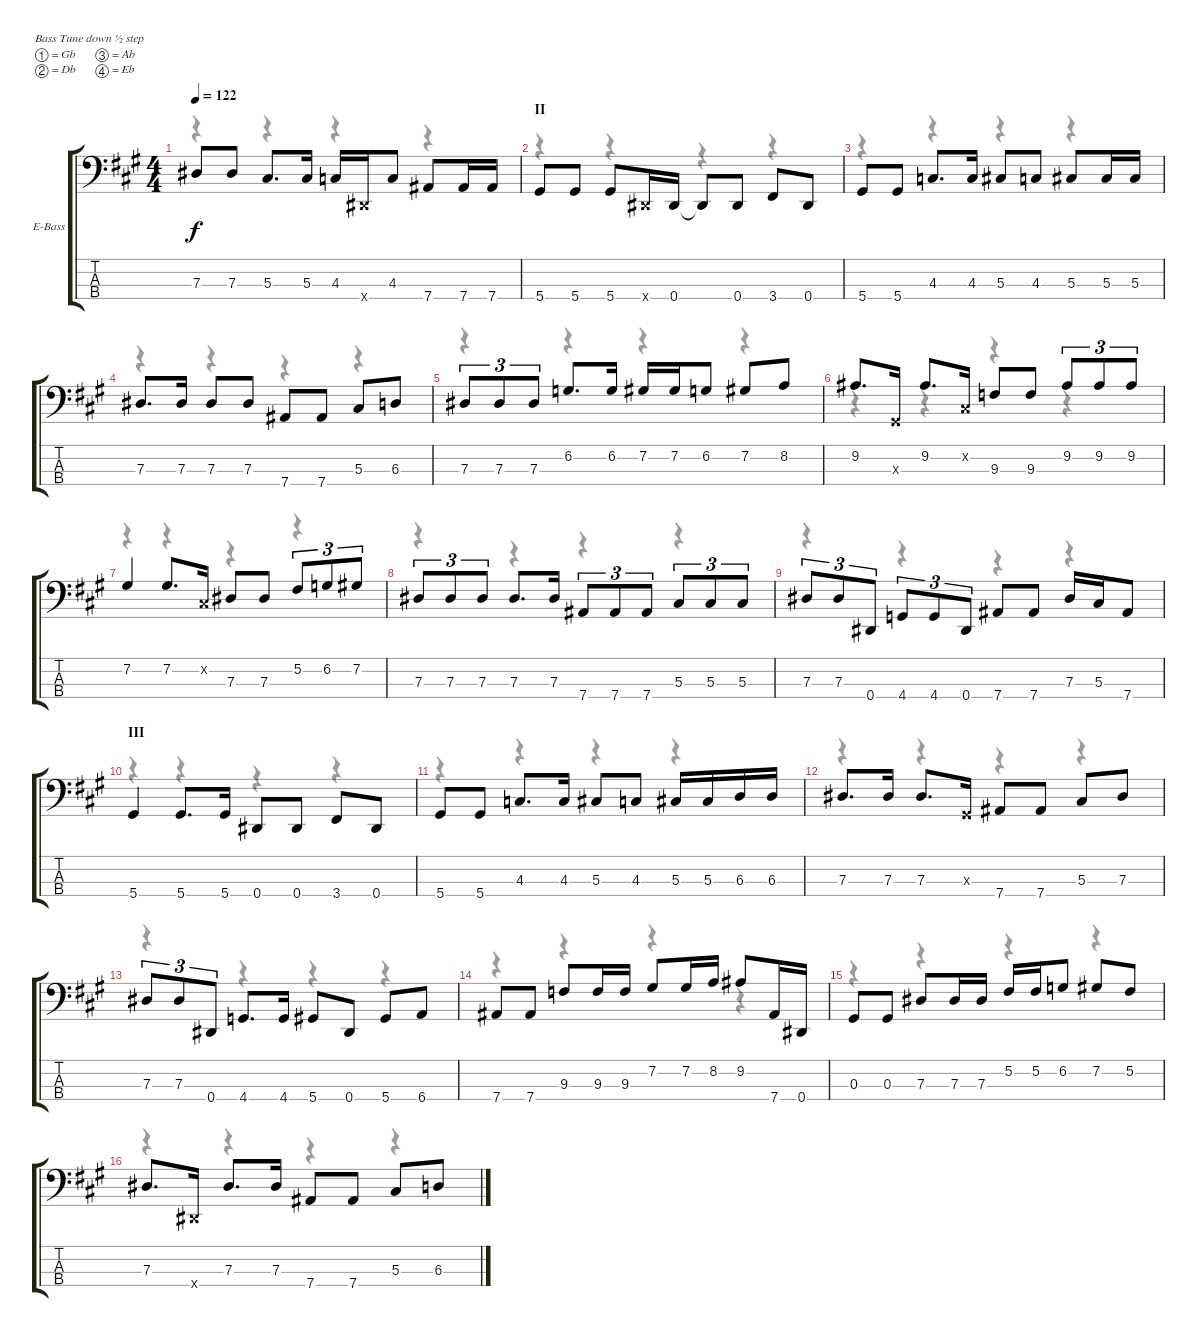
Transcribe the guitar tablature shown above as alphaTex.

\bracketExtendMode groupsimilarinstruments
\firstSystemTrackNameOrientation horizontal
\otherSystemsTrackNameOrientation horizontal
\track ("Tommy Taylor - Bass" "E-Bass") {instrument electricbassfinger}
\staff {score tabs}
\tuning (Gb2 Db2 Ab1 Eb1)
\voice
\ts (4 4)
\tempo 122
\clef f4
\ks a
7.3.8{dy f} 7.3.8 5.3.8{d} 5.3.16 4.3.16 0.4{x}.16 4.3.8 7.4.8 7.4.16 7.4.16 |
\section ("" "II")
5.4.8 5.4.8 5.4.8 0.4{x}.16 0.4.16 0.4{t}.8 0.4.8 3.4.8 0.4.8 |
5.4.8 5.4.8 4.3.8{d} 4.3.16 5.3.8 4.3.8 5.3.8 5.3.16 5.3.16 |
7.3.8{d} 7.3.16 7.3.8 7.3.8 7.4.8 7.4.8 5.3.8 6.3.8 |
7.3.8{tu (3 2)} 7.3.8{tu (3 2)} 7.3.8{tu (3 2)} 6.2.8{d} 6.2.16 7.2.16 7.2.16 6.2.8 7.2.8 8.2.8 |
9.2.8{d} 0.3{x}.16 9.2.8{d} 0.2{x}.16 9.3.8 9.3.8 9.2.8{tu (3 2)} 9.2.8{tu (3 2)} 9.2.8{tu (3 2)} |
7.2.4 7.2.8{d} 0.2{x}.16 7.3.8 7.3.8 5.2.8{tu (3 2)} 6.2.8{tu (3 2)} 7.2.8{tu (3 2)} |
7.3.8{tu (3 2)} 7.3.8{tu (3 2)} 7.3.8{tu (3 2)} 7.3.8{d} 7.3.16 7.4.8{tu (3 2)} 7.4.8{tu (3 2)} 7.4.8{tu (3 2)} 5.3.8{tu (3 2)} 5.3.8{tu (3 2)} 5.3.8{tu (3 2)} |
7.3.8{tu (3 2)} 7.3.8{tu (3 2)} 0.4.8{tu (3 2)} 4.4.8{tu (3 2)} 4.4.8{tu (3 2)} 0.4.8{tu (3 2)} 7.4.8 7.4.8 7.3.16 5.3.16 7.4.8 |
\section ("" "III")
5.4.4 5.4.8{d} 5.4.16 0.4.8 0.4.8 3.4.8 0.4.8 |
5.4.8 5.4.8 4.3.8{d} 4.3.16 5.3.8 4.3.8 5.3.16 5.3.16 6.3.16 6.3.16 |
7.3.8{d} 7.3.16 7.3.8{d} 0.3{x}.16 7.4.8 7.4.8 5.3.8 7.3.8 |
7.3.8{tu (3 2)} 7.3.8{tu (3 2)} 0.4.8{tu (3 2)} 4.4.8{d} 4.4.16 5.4.8 0.4.8 5.4.8 6.4.8 |
7.4.8 7.4.8 9.3.8 9.3.16 9.3.16 7.2.8 7.2.16 8.2.16 9.2.8 7.4.16 0.4.16 |
0.3.8 0.3.8 7.3.8 7.3.16 7.3.16 5.2.16 5.2.16 6.2.8 7.2.8 5.2.8 |
7.3.8{d} 0.4{x}.16 7.3.8{d} 7.3.16 7.4.8 7.4.8 5.3.8 6.3.8
\voice
\clef f4
\ottava regular
\simile none
\ks a
r.4{dy mf} r.4 r.4 r.4 |
r.4 r.4 r.4 r.4 |
r.4 r.4 r.4 r.4 |
r.4 r.4 r.4 r.4 |
r.4 r.4 r.4 r.4 |
r.4 r.4 r.4 r.4 |
r.4 r.4 r.4 r.4 |
r.4 r.4 r.4 r.4 |
r.4 r.4 r.4 r.4 |
r.4 r.4 r.4 r.4 |
r.4 r.4 r.4 r.4 |
r.4 r.4 r.4 r.4 |
r.4 r.4 r.4 r.4 |
r.4 r.4 r.4 r.4 |
r.4 r.4 r.4 r.4 |
r.4 r.4 r.4 r.4
